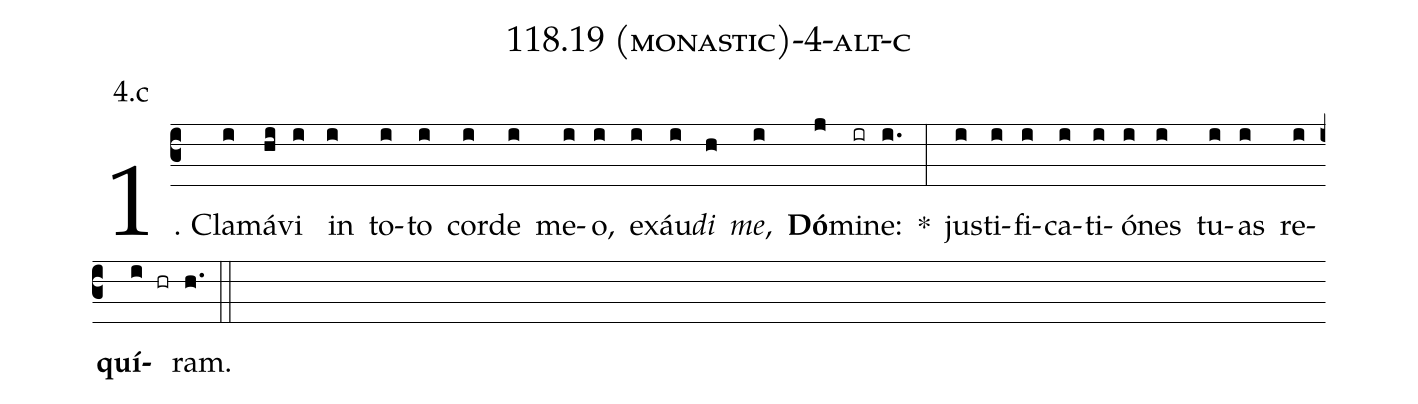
name: 118.19 (monastic)-4-alt-c;
annotation: 4.c;
%%
(c3)1. Cla(i)má(hi)vi(i) in(i) to(i)to(i) cor(i)de(i) me(i)o,(i) ex(i)áu(i)<i>di</i>(h) <i>me</i>,(i) <b>Dó</b>(j)mi(ir)ne:(i.) *(:) jus(i)ti(i)fi(i)ca(i)ti(i)ó(i)nes(i) tu(i)as(i) re(i)<b>quí</b>(i hr)ram.(h.) (::)
